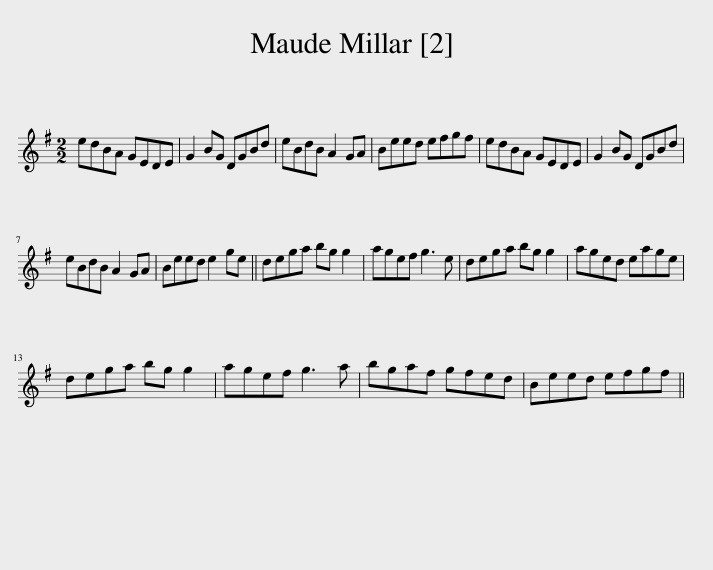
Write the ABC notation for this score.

X:1
L:1/8
M:2/2
I:linebreak $
K:G
V:1 treble
V:1
 edBA GEDE | G2 BG DGBd | eBdB A2 GA | Beed efgf | edBA GEDE | %5
 G2 BG DGBd |$ eBdB A2 GA | Beed e2 ge || dega bg g2 | agef g3 e | %10
 dega bg g2 | aged eage |$ dega bg g2 | agef g3 a | bgaf gfed | %15
 Beed efgf || %16
